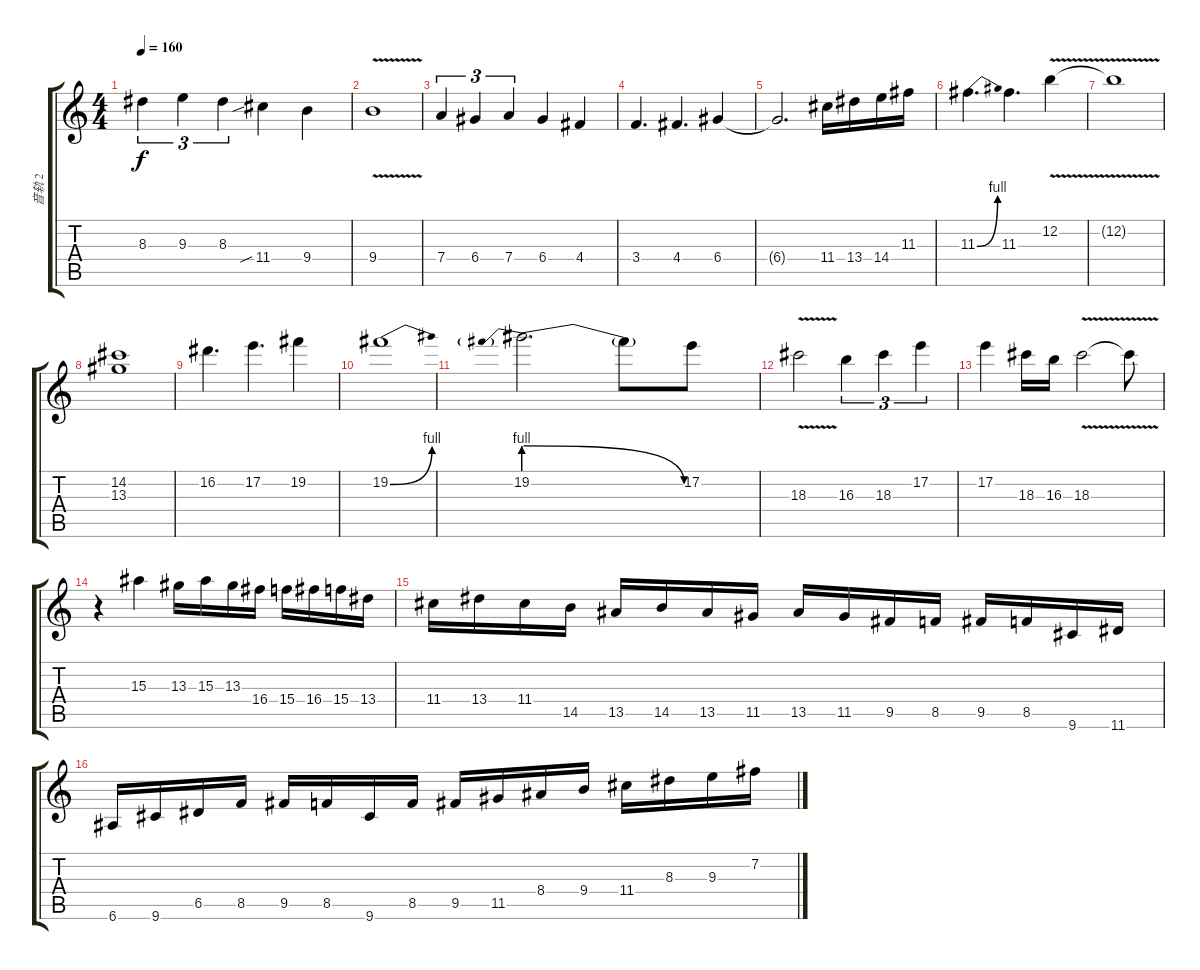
\track ("音轨 2" "音轨 2") {instrument distortionguitar}
\staff {score tabs}
\tuning (E4 B3 G3 D3 A2 E2) {hide}
\ts (4 4)
\tempo 160
\clef g2
\ks c
8.3.4{tu (3 2) dy f} 9.3.4{tu (3 2)} 8.3.4{tu (3 2)} 11.4{sib}.4 9.4.4 |
9.4{v}.1 |
7.4.4{tu (3 2)} 6.4.4{tu (3 2)} 7.4.4{tu (3 2)} 6.4.4 4.4.4 |
3.4.4{d} 4.4.4{d} 6.4.4 |
6.4{t}.2{d} 11.4.16 13.4.16 14.4.16 11.3.16 |
11.3{be (bend 0 0 60 4)}.4{d} 11.3.4{d} 12.2{v}.4 |
12.2{t}.1 |
(14.2 13.3).1 |
16.2.4{d} 17.2.4{d} 19.2.4 |
19.2{be (bend 0 0 60 4)}.1 |
19.2{be (prebendrelease 0 4 60 0)}.2{d} 19.2{t}.8 17.2.8 |
18.3{v}.2 16.3.4{tu (3 2)} 18.3.4{tu (3 2)} 17.2.4{tu (3 2)} |
17.2.4 18.3.16 16.3.16 18.3{v}.2 18.3{t}.8 |
r.4 15.3.4 13.3.16 15.3.16 13.3.16 16.4.16 15.4.16 16.4.16 15.4.16 13.4.16 |
11.4.16 13.4.16 11.4.16 14.5.16 13.5.16 14.5.16 13.5.16 11.5.16 13.5.16 11.5.16 9.5.16 8.5.16 9.5.16 8.5.16 9.6.16 11.6.16 |
6.6.16 9.6.16 6.5.16 8.5.16 9.5.16 8.5.16 9.6.16 8.5.16 9.5.16 11.5.16 8.4.16 9.4.16 11.4.16 8.3.16 9.3.16 7.2.16
